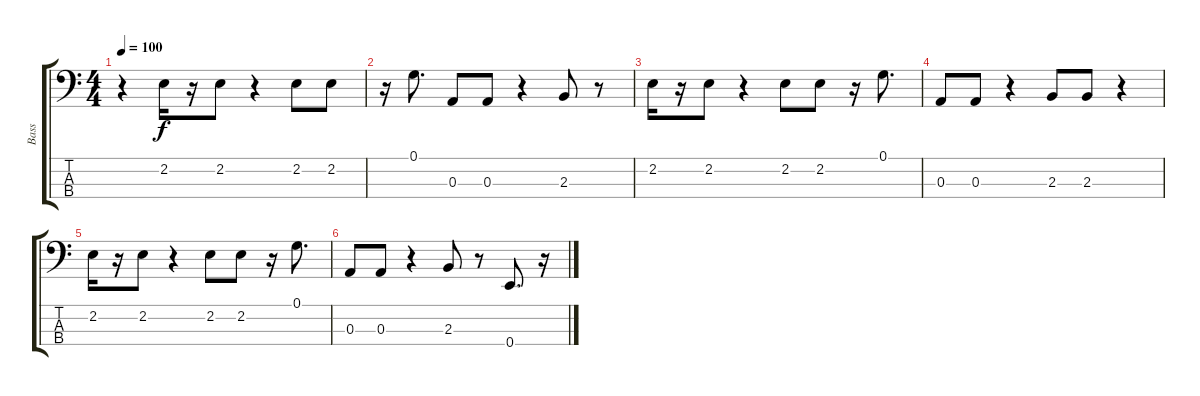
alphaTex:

\track ("Bass" "Bass") {instrument electricbassfinger}
\staff {score tabs}
\tuning (G2 D2 A1 E1) {hide}
\ts (4 4)
\tempo 100
\clef f4
\ks c
r.4{dy f} 2.2.16 r.16 2.2.8 r.4 2.2.8 2.2.8 |
r.16 0.1.8{d} 0.3.8 0.3.8 r.4 2.3.8 r.8 |
2.2.16 r.16 2.2.8 r.4 2.2.8 2.2.8 r.16 0.1.8{d} |
0.3.8 0.3.8 r.4 2.3.8 2.3.8 r.4 |
2.2.16 r.16 2.2.8 r.4 2.2.8 2.2.8 r.16 0.1.8{d} |
0.3.8 0.3.8 r.4 2.3.8 r.8 0.4.8{d} r.16
